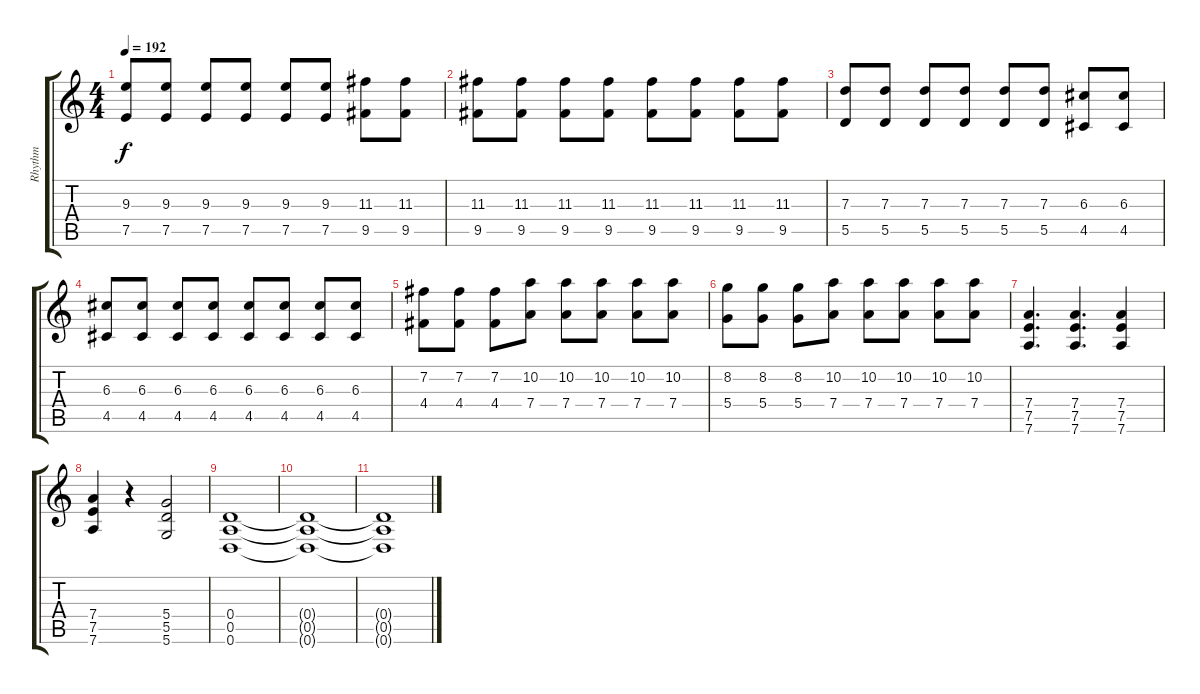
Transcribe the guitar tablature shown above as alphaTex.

\track ("Rhythm" "Rhythm") {instrument overdrivenguitar}
\staff {score tabs}
\tuning (E4 B3 G3 D3 A2 D2) {hide}
\ts (4 4)
\tempo 192
\clef g2
\ks c
(9.3 7.5).8{dy f} (9.3 7.5).8 (9.3 7.5).8 (9.3 7.5).8 (9.3 7.5).8 (9.3 7.5).8 (11.3 9.5).8 (11.3 9.5).8 |
(11.3 9.5).8 (11.3 9.5).8 (11.3 9.5).8 (11.3 9.5).8 (11.3 9.5).8 (11.3 9.5).8 (11.3 9.5).8 (11.3 9.5).8 |
(7.3 5.5).8 (7.3 5.5).8 (7.3 5.5).8 (7.3 5.5).8 (7.3 5.5).8 (7.3 5.5).8 (6.3 4.5).8 (6.3 4.5).8 |
(6.3 4.5).8 (6.3 4.5).8 (6.3 4.5).8 (6.3 4.5).8 (6.3 4.5).8 (6.3 4.5).8 (6.3 4.5).8 (6.3 4.5).8 |
(7.2 4.4).8 (7.2 4.4).8 (7.2 4.4).8 (10.2 7.4).8 (10.2 7.4).8 (10.2 7.4).8 (10.2 7.4).8 (10.2 7.4).8 |
(8.2 5.4).8 (8.2 5.4).8 (8.2 5.4).8 (10.2 7.4).8 (10.2 7.4).8 (10.2 7.4).8 (10.2 7.4).8 (10.2 7.4).8 |
(7.4 7.5 7.6).4{d} (7.4 7.5 7.6).4{d} (7.4 7.5 7.6).4 |
(7.4 7.5 7.6).4 r.4 (5.4 5.5 5.6).2 |
(0.4 0.5 0.6).1 |
(0.4{t} 0.5{t} 0.6{t}).1 |
(0.4{t} 0.5{t} 0.6{t}).1
